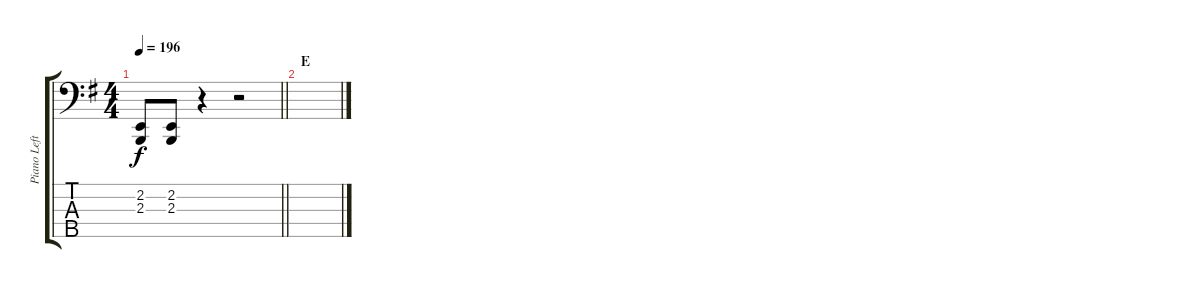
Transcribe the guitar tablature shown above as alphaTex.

\track ("Piano Left2" "Piano Left") {instrument acousticgrandpiano}
\staff {score tabs}
\tuning (G2 D2 A1 E1 B0) {hide}
\ts (4 4)
\tempo 196
\clef f4
\barLineRight lightlight
\ks g
(2.2{t} 2.3{t}).8{dy f} (2.2 2.3).8 r.4 r.2 |
\section ("" "E")
